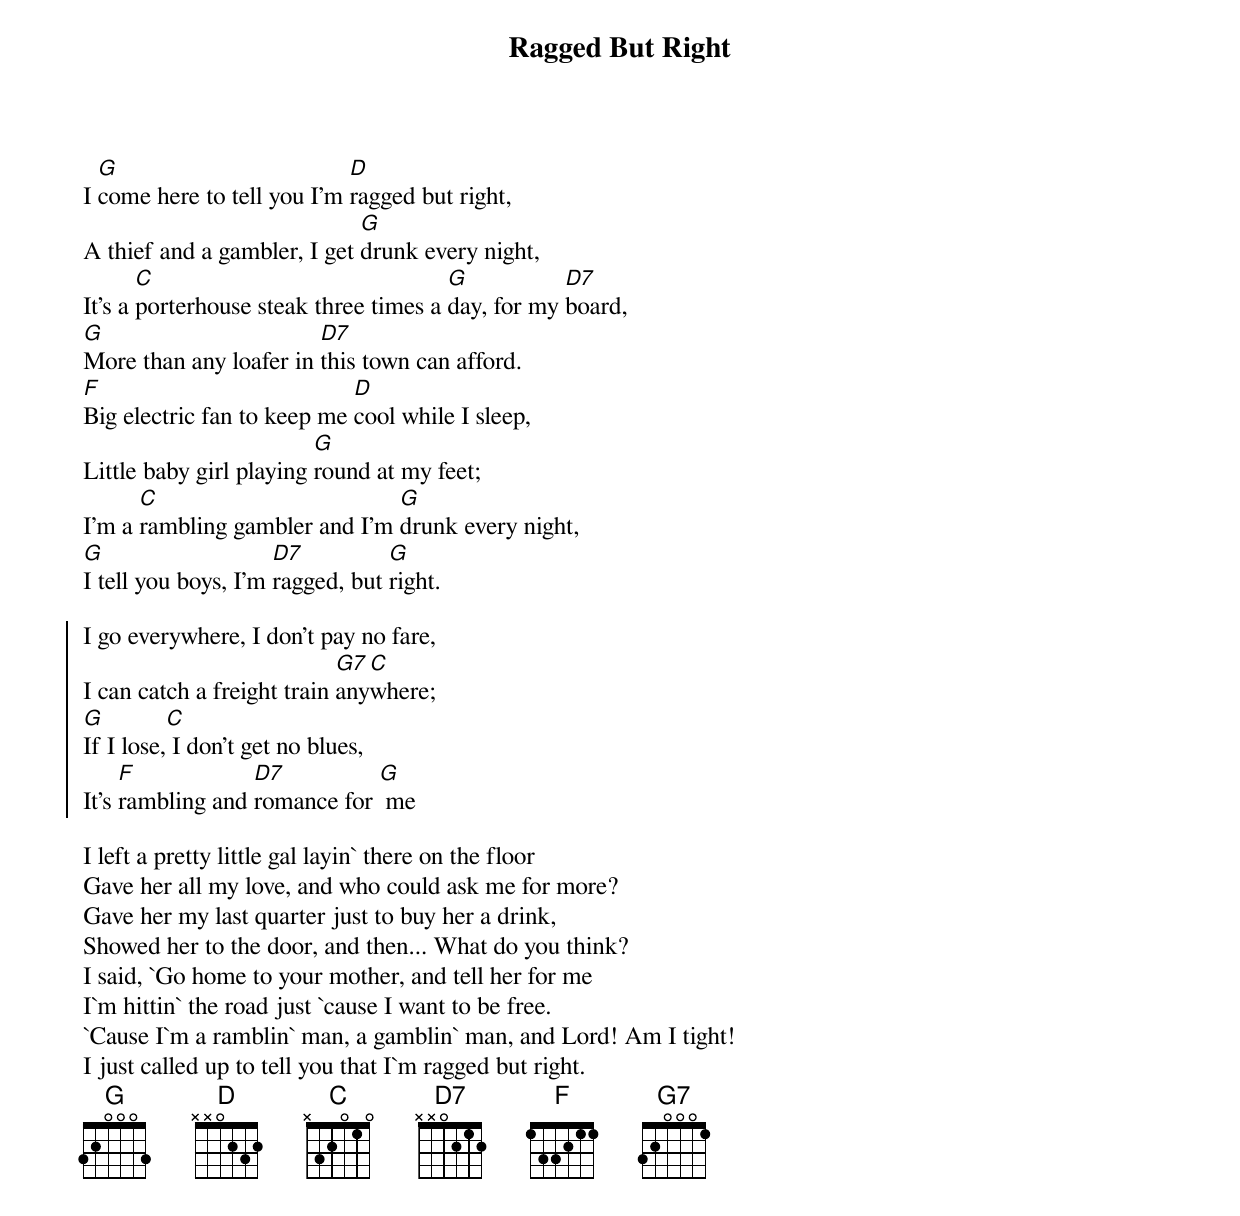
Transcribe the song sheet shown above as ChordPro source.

{t:Ragged But Right}

I [G]come here to tell you I'm [D]ragged but right,
A thief and a gambler, I get [G]drunk every night,
It's a [C]porterhouse steak three times a [G]day, for my [D7]board,
[G]More than any loafer in [D7]this town can afford.
[F]Big electric fan to keep me [D]cool while I sleep,
Little baby girl playing [G]round at my feet;
I'm a [C]rambling gambler and I'm [G]drunk every night,
[G]I tell you boys, I'm [D7]ragged, but [G]right.

{soc}
I go everywhere, I don't pay no fare,
I can catch a freight train [G7]any[C]where;
[G]If I lose,[C] I don't get no blues,
It's [F]rambling and [D7]romance for [G] me
{eoc}

I left a pretty little gal layin` there on the floor
Gave her all my love, and who could ask me for more?
Gave her my last quarter just to buy her a drink,
Showed her to the door, and then... What do you think?
I said, `Go home to your mother, and tell her for me
I`m hittin` the road just `cause I want to be free.
`Cause I`m a ramblin` man, a gamblin` man, and Lord! Am I tight!
I just called up to tell you that I`m ragged but right.
